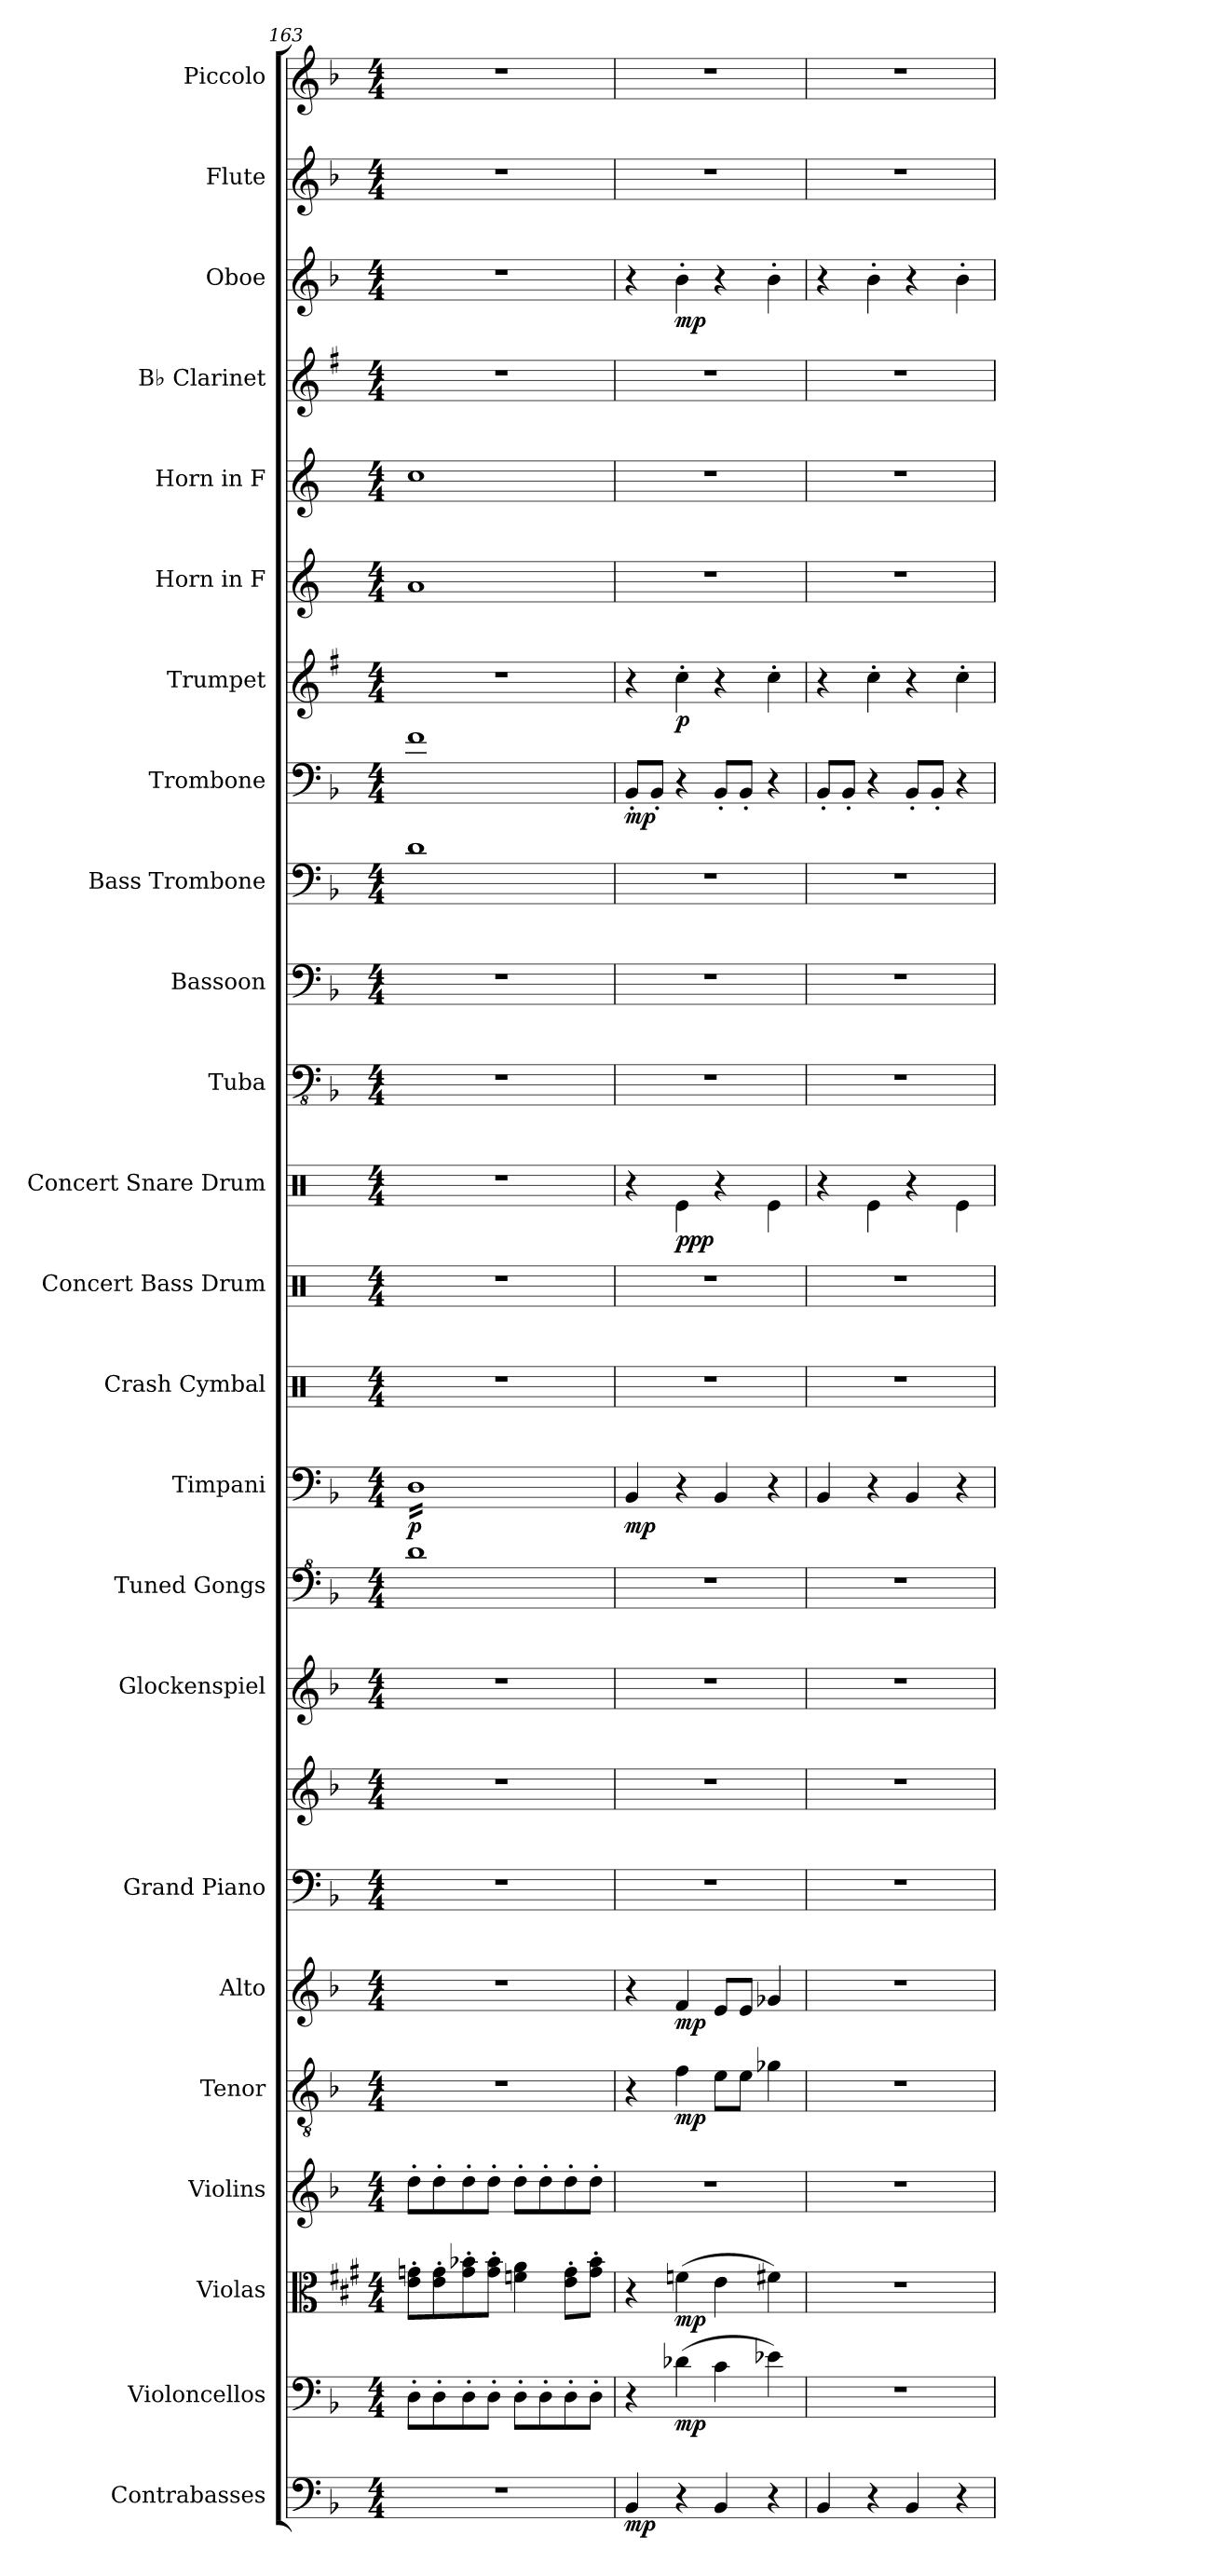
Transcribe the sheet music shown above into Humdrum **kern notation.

**kern	**dynam	**kern	**dynam	**kern	**dynam	**kern	**kern	**dynam	**kern	**dynam	**kern	**kern	**kern	**kern	**kern	**dynam	**kern	**kern	**kern	**dynam	**kern	**kern	**kern	**kern	**dynam	**kern	**dynam	**kern	**kern	**kern	**kern	**dynam	**kern	**kern
*part24	*part24	*part23	*part23	*part22	*part22	*part21	*part20	*part20	*part19	*part19	*part18	*part18	*part17	*part16	*part15	*part15	*part14	*part13	*part12	*part12	*part11	*part10	*part9	*part8	*part8	*part7	*part7	*part6	*part5	*part4	*part3	*part3	*part2	*part1
*staff25	*staff25	*staff24	*staff24	*staff23	*staff23	*staff22	*staff21	*staff21	*staff20	*staff20	*staff19	*staff18	*staff17	*staff16	*staff15	*staff15	*staff14	*staff13	*staff12	*staff12	*staff11	*staff10	*staff9	*staff8	*staff8	*staff7	*staff7	*staff6	*staff5	*staff4	*staff3	*staff3	*staff2	*staff1
*I"Contrabasses	*	*I"Violoncellos	*	*I"Violas	*	*I"Violins	*I"Tenor	*	*I"Alto	*	*I"Grand Piano	*	*I"Glockenspiel	*I"Tuned Gongs	*I"Timpani	*	*I"Crash Cymbal	*I"Concert Bass Drum	*I"Concert Snare Drum	*	*I"Tuba	*I"Bassoon	*I"Bass Trombone	*I"Trombone	*	*I"Trumpet	*	*I"Horn in F	*I"Horn in F	*I"B♭ Clarinet	*I"Oboe	*	*I"Flute	*I"Piccolo
*I'Cbs.	*	*I'Vcs.	*	*I'Vlas.	*	*I'Vlns.	*I'T.	*	*I'A.	*	*I'Pno.	*	*I'Glock.	*I'Td. Gon.	*I'Timp.	*	*I'Cr. Cym.	*I'Con. BD	*I'Con. Sn.	*	*I'Tba.	*I'Bsn.	*I'B. Tbn.	*I'Tbn.	*	*I'Tpt.	*	*	*	*I'B♭ Cl.	*I'Ob.	*	*I'Fl.	*I'Picc.
!!LO:PB:g=z
*clefF4	*	*clefF4	*	*clefC3	*	*clefG2	*clefGv2	*	*clefG2	*	*clefF4	*clefG2	*clefG2	*clefF^4	*clefF4	*	*clefX	*clefX	*clefX	*	*clefFv4	*clefF4	*clefF4	*clefF4	*	*clefG2	*	*clefG2	*clefG2	*clefG2	*clefG2	*	*clefG2	*clefG2
*ITrd7c12	*	*	*	*	*	*	*	*	*	*	*	*	*ITrd-14c-24	*	*	*	*	*	*	*	*	*	*	*	*	*ITrd1c2	*	*ITrd4c7	*ITrd4c7	*ITrd1c2	*	*	*	*ITrd-7c-12
*k[b-]	*	*k[b-]	*	*k[f#c#g#]	*	*k[b-]	*k[b-]	*	*k[b-]	*	*k[b-]	*k[b-]	*k[b-]	*k[b-]	*k[b-]	*	*k[]	*k[]	*k[]	*	*k[b-]	*k[b-]	*k[b-]	*k[b-]	*	*k[b-]	*	*k[b-]	*k[b-]	*k[b-]	*k[b-]	*	*k[b-]	*k[b-]
*M4/4	*	*M4/4	*	*M4/4	*	*M4/4	*M4/4	*	*M4/4	*	*M4/4	*M4/4	*M4/4	*M4/4	*M4/4	*	*M4/4	*M4/4	*M4/4	*	*M4/4	*M4/4	*M4/4	*M4/4	*	*M4/4	*	*M4/4	*M4/4	*M4/4	*M4/4	*	*M4/4	*M4/4
=163	=163	=163	=163	=163	=163	=163	=163	=163	=163	=163	=163	=163	=163	=163	=163	=163	=163	=163	=163	=163	=163	=163	=163	=163	=163	=163	=163	=163	=163	=163	=163	=163	=163	=163
!	!	!	!	!	!	!	!	!	!	!	!	!	!	!	!	!LO:DY:b	!	!	!	!	!	!	!	!	!	!	!	!	!	!	!	!	!	!
*	*	*	*	*	*	*	*	*	*	*	*	*	*	*	*tremolo	*	*	*	*	*	*	*	*	*	*	*	*	*	*	*	*	*	*	*
1r	.	8D'\L	.	8e\' 8gn\'L	.	8dd'\L	1r	.	1r	.	1r	1r	1r	1dd	16DLL	p	1r	1r	1r	.	1r	1r	1d	1f	.	1r	.	1d	1f	1r	1r	.	1r	1r
.	.	.	.	.	.	.	.	.	.	.	.	.	.	.	16D	.	.	.	.	.	.	.	.	.	.	.	.	.	.	.	.	.	.	.
.	.	8D'\	.	8e\' 8g\'	.	8dd'\	.	.	.	.	.	.	.	.	16D	.	.	.	.	.	.	.	.	.	.	.	.	.	.	.	.	.	.	.
.	.	.	.	.	.	.	.	.	.	.	.	.	.	.	16D	.	.	.	.	.	.	.	.	.	.	.	.	.	.	.	.	.	.	.
.	.	8D'\	.	8g\' 8b-X\'	.	8dd'\	.	.	.	.	.	.	.	.	16D	.	.	.	.	.	.	.	.	.	.	.	.	.	.	.	.	.	.	.
.	.	.	.	.	.	.	.	.	.	.	.	.	.	.	16D	.	.	.	.	.	.	.	.	.	.	.	.	.	.	.	.	.	.	.
.	.	8D'\J	.	8g\' 8b-\'J	.	8dd'\J	.	.	.	.	.	.	.	.	16D	.	.	.	.	.	.	.	.	.	.	.	.	.	.	.	.	.	.	.
.	.	.	.	.	.	.	.	.	.	.	.	.	.	.	16D	.	.	.	.	.	.	.	.	.	.	.	.	.	.	.	.	.	.	.
.	.	8D'\L	.	4fn\ 4a\	.	8dd'\L	.	.	.	.	.	.	.	.	16D	.	.	.	.	.	.	.	.	.	.	.	.	.	.	.	.	.	.	.
.	.	.	.	.	.	.	.	.	.	.	.	.	.	.	16D	.	.	.	.	.	.	.	.	.	.	.	.	.	.	.	.	.	.	.
.	.	8D'\	.	.	.	8dd'\	.	.	.	.	.	.	.	.	16D	.	.	.	.	.	.	.	.	.	.	.	.	.	.	.	.	.	.	.
.	.	.	.	.	.	.	.	.	.	.	.	.	.	.	16D	.	.	.	.	.	.	.	.	.	.	.	.	.	.	.	.	.	.	.
.	.	8D'\	.	8e\' 8g\'L	.	8dd'\	.	.	.	.	.	.	.	.	16D	.	.	.	.	.	.	.	.	.	.	.	.	.	.	.	.	.	.	.
.	.	.	.	.	.	.	.	.	.	.	.	.	.	.	16D	.	.	.	.	.	.	.	.	.	.	.	.	.	.	.	.	.	.	.
.	.	8D'\J	.	8g\' 8b-\'J	.	8dd'\J	.	.	.	.	.	.	.	.	16D	.	.	.	.	.	.	.	.	.	.	.	.	.	.	.	.	.	.	.
.	.	.	.	.	.	.	.	.	.	.	.	.	.	.	16DJJ	.	.	.	.	.	.	.	.	.	.	.	.	.	.	.	.	.	.	.
*	*	*	*	*	*	*	*	*	*	*	*	*	*	*	*Xtremolo	*	*	*	*	*	*	*	*	*	*	*	*	*	*	*	*	*	*	*
=164	=164	=164	=164	=164	=164	=164	=164	=164	=164	=164	=164	=164	=164	=164	=164	=164	=164	=164	=164	=164	=164	=164	=164	=164	=164	=164	=164	=164	=164	=164	=164	=164	=164	=164
!	!LO:DY:b	!	!	!	!	!	!	!	!	!	!	!	!	!	!	!LO:DY:b	!	!	!	!	!	!	!	!	!LO:DY:b	!	!	!	!	!	!	!	!	!
4BBB-/	mp	4r	.	4r	.	1r	4r	.	4r	.	1r	1r	1r	1r	4BB-/	mp	1r	1r	4r	.	1r	1r	1r	8BB-'/L	mp	4r	.	1r	1r	1r	4r	.	1r	1r
.	.	.	.	.	.	.	.	.	.	.	.	.	.	.	.	.	.	.	.	.	.	.	.	8BB-'/J	.	.	.	.	.	.	.	.	.	.
!	!	!	!LO:DY:b	!	!LO:DY:b	!	!	!LO:DY:b	!	!LO:DY:b	!	!	!	!	!	!	!	!	!	!LO:DY:b	!	!	!	!	!	!	!LO:DY:b	!	!	!	!	!LO:DY:b	!	!
4r	.	(>4d-X\	mp	(>4fn\	mp	.	4f\	mp	4f/	mp	.	.	.	.	4r	.	.	.	4Re\	ppp	.	.	.	4r	.	4b-'\	p	.	.	.	4b-'\	mp	.	.
4BBB-/	.	4c\	.	4e\	.	.	8e\L	.	8e/L	.	.	.	.	.	4BB-/	.	.	.	4r	.	.	.	.	8BB-'/L	.	4r	.	.	.	.	4r	.	.	.
.	.	.	.	.	.	.	8e\J	.	8e/J	.	.	.	.	.	.	.	.	.	.	.	.	.	.	8BB-'/J	.	.	.	.	.	.	.	.	.	.
4r	.	4e-X\)	.	4f#X\)	.	.	4g-X\	.	4g-X/	.	.	.	.	.	4r	.	.	.	4Re\	.	.	.	.	4r	.	4b-'\	.	.	.	.	4b-'\	.	.	.
=165	=165	=165	=165	=165	=165	=165	=165	=165	=165	=165	=165	=165	=165	=165	=165	=165	=165	=165	=165	=165	=165	=165	=165	=165	=165	=165	=165	=165	=165	=165	=165	=165	=165	=165
4BBB-/	.	1r	.	1r	.	1r	1r	.	1r	.	1r	1r	1r	1r	4BB-/	.	1r	1r	4r	.	1r	1r	1r	8BB-'/L	.	4r	.	1r	1r	1r	4r	.	1r	1r
.	.	.	.	.	.	.	.	.	.	.	.	.	.	.	.	.	.	.	.	.	.	.	.	8BB-'/J	.	.	.	.	.	.	.	.	.	.
4r	.	.	.	.	.	.	.	.	.	.	.	.	.	.	4r	.	.	.	4Re\	.	.	.	.	4r	.	4b-'\	.	.	.	.	4b-'\	.	.	.
4BBB-/	.	.	.	.	.	.	.	.	.	.	.	.	.	.	4BB-/	.	.	.	4r	.	.	.	.	8BB-'/L	.	4r	.	.	.	.	4r	.	.	.
.	.	.	.	.	.	.	.	.	.	.	.	.	.	.	.	.	.	.	.	.	.	.	.	8BB-'/J	.	.	.	.	.	.	.	.	.	.
4r	.	.	.	.	.	.	.	.	.	.	.	.	.	.	4r	.	.	.	4Re\	.	.	.	.	4r	.	4b-'\	.	.	.	.	4b-'\	.	.	.
=	=	=	=	=	=	=	=	=	=	=	=	=	=	=	=	=	=	=	=	=	=	=	=	=	=	=	=	=	=	=	=	=	=	=
*-	*-	*-	*-	*-	*-	*-	*-	*-	*-	*-	*-	*-	*-	*-	*-	*-	*-	*-	*-	*-	*-	*-	*-	*-	*-	*-	*-	*-	*-	*-	*-	*-	*-	*-
